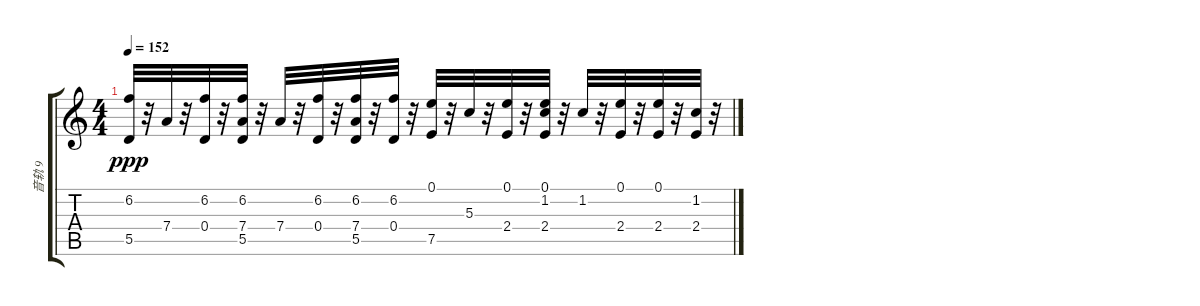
\track ("音轨 9" "音轨 9") {instrument synthbass2}
\staff {score tabs}
\tuning (E4 B3 G3 D3 A2 E2) {hide}
\ts (4 4)
\tempo 152
\clef g2
\ks c
(6.2 5.5).32{dy ppp} r.32 7.4.32 r.32 (6.2 0.4).32 r.32 (6.2 7.4 5.5).32 r.32 7.4.32 r.32 (6.2 0.4).32 r.32 (6.2 7.4 5.5).32 r.32 (6.2 0.4).32 r.32 (0.1 7.5).32 r.32 5.3.32 r.32 (0.1 2.4).32 r.32 (0.1 1.2 2.4).32 r.32 1.2.32 r.32 (0.1 2.4).32 r.32 (0.1 2.4).32 r.32 (1.2 2.4).32 r.32
